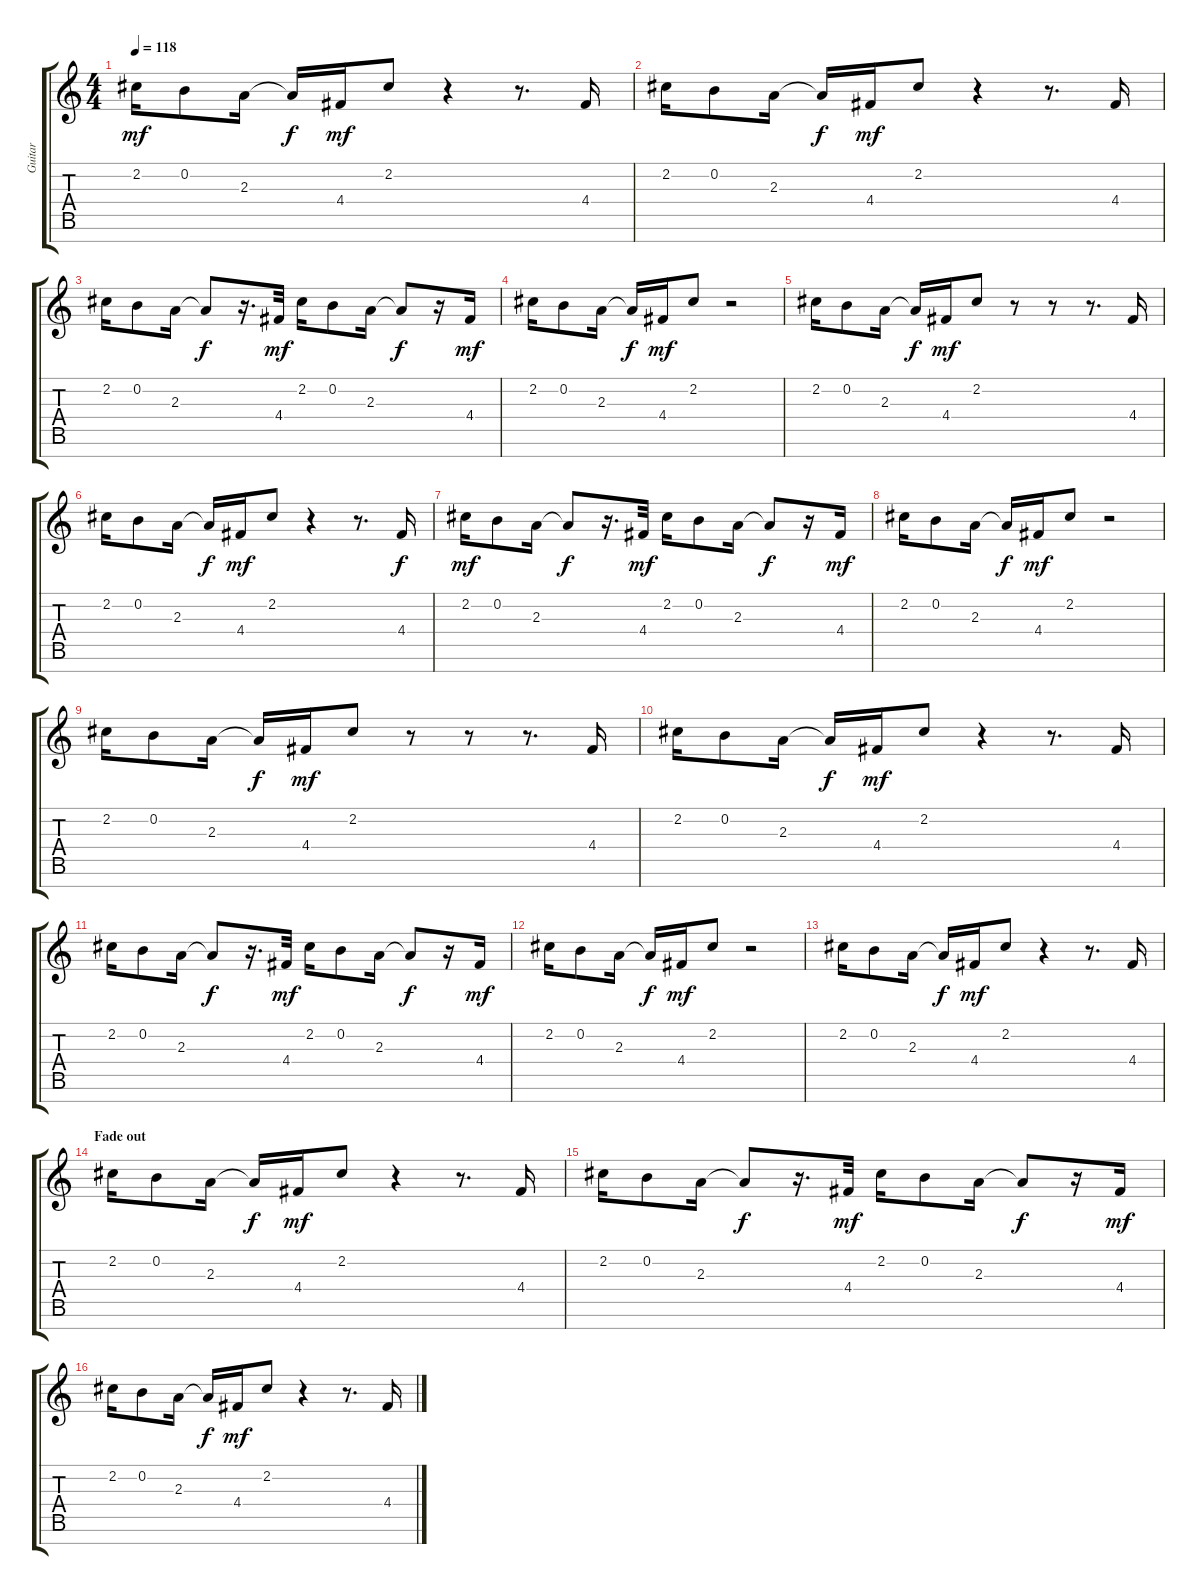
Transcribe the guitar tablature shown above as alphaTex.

\track ("Guitar" "Guitar") {instrument electricguitarclean}
\staff {score tabs}
\tuning (E4 B3 G3 D3 A2 E2 B1) {hide}
\ts (4 4)
\tempo 118
\clef g2
\ks c
2.2.16{dy mf} 0.2.8 2.3.16 2.3{t}.16{dy f} 4.4.16{dy mf} 2.2.8 r.4 r.8{d} 4.4.16 |
2.2.16 0.2.8 2.3.16 2.3{t}.16{dy f} 4.4.16{dy mf} 2.2.8 r.4 r.8{d} 4.4.16 |
2.2.16 0.2.8 2.3.16 2.3{t}.8{dy f} r.16{d} 4.4.32{dy mf} 2.2.16 0.2.8 2.3.16 2.3{t}.8{dy f} r.16 4.4.16{dy mf} |
2.2.16 0.2.8 2.3.16 2.3{t}.16{dy f} 4.4.16{dy mf} 2.2.8 r.2 |
2.2.16 0.2.8 2.3.16 2.3{t}.16{dy f} 4.4.16{dy mf} 2.2.8 r.8 r.8 r.8{d} 4.4.16 |
2.2.16 0.2.8 2.3.16 2.3{t}.16{dy f} 4.4.16{dy mf} 2.2.8 r.4 r.8{d} 4.4.16{dy f} |
2.2.16{dy mf} 0.2.8 2.3.16 2.3{t}.8{dy f} r.16{d} 4.4.32{dy mf} 2.2.16 0.2.8 2.3.16 2.3{t}.8{dy f} r.16 4.4.16{dy mf} |
2.2.16 0.2.8 2.3.16 2.3{t}.16{dy f} 4.4.16{dy mf} 2.2.8 r.2 |
2.2.16 0.2.8 2.3.16 2.3{t}.16{dy f} 4.4.16{dy mf} 2.2.8 r.8 r.8 r.8{d} 4.4.16 |
2.2.16 0.2.8 2.3.16 2.3{t}.16{dy f} 4.4.16{dy mf} 2.2.8 r.4 r.8{d} 4.4.16 |
2.2.16 0.2.8 2.3.16 2.3{t}.8{dy f} r.16{d} 4.4.32{dy mf} 2.2.16 0.2.8 2.3.16 2.3{t}.8{dy f} r.16 4.4.16{dy mf} |
2.2.16 0.2.8 2.3.16 2.3{t}.16{dy f} 4.4.16{dy mf} 2.2.8 r.2 |
2.2.16 0.2.8 2.3.16 2.3{t}.16{dy f} 4.4.16{dy mf} 2.2.8 r.4 r.8{d} 4.4.16 |
\section ("" "Fade out")
2.2.16 0.2.8 2.3.16 2.3{t}.16{dy f} 4.4.16{dy mf} 2.2.8 r.4 r.8{d} 4.4.16 |
2.2.16 0.2.8 2.3.16 2.3{t}.8{dy f} r.16{d} 4.4.32{dy mf} 2.2.16 0.2.8 2.3.16 2.3{t}.8{dy f} r.16 4.4.16{dy mf} |
2.2.16 0.2.8 2.3.16 2.3{t}.16{dy f} 4.4.16{dy mf} 2.2.8 r.4 r.8{d} 4.4.16
